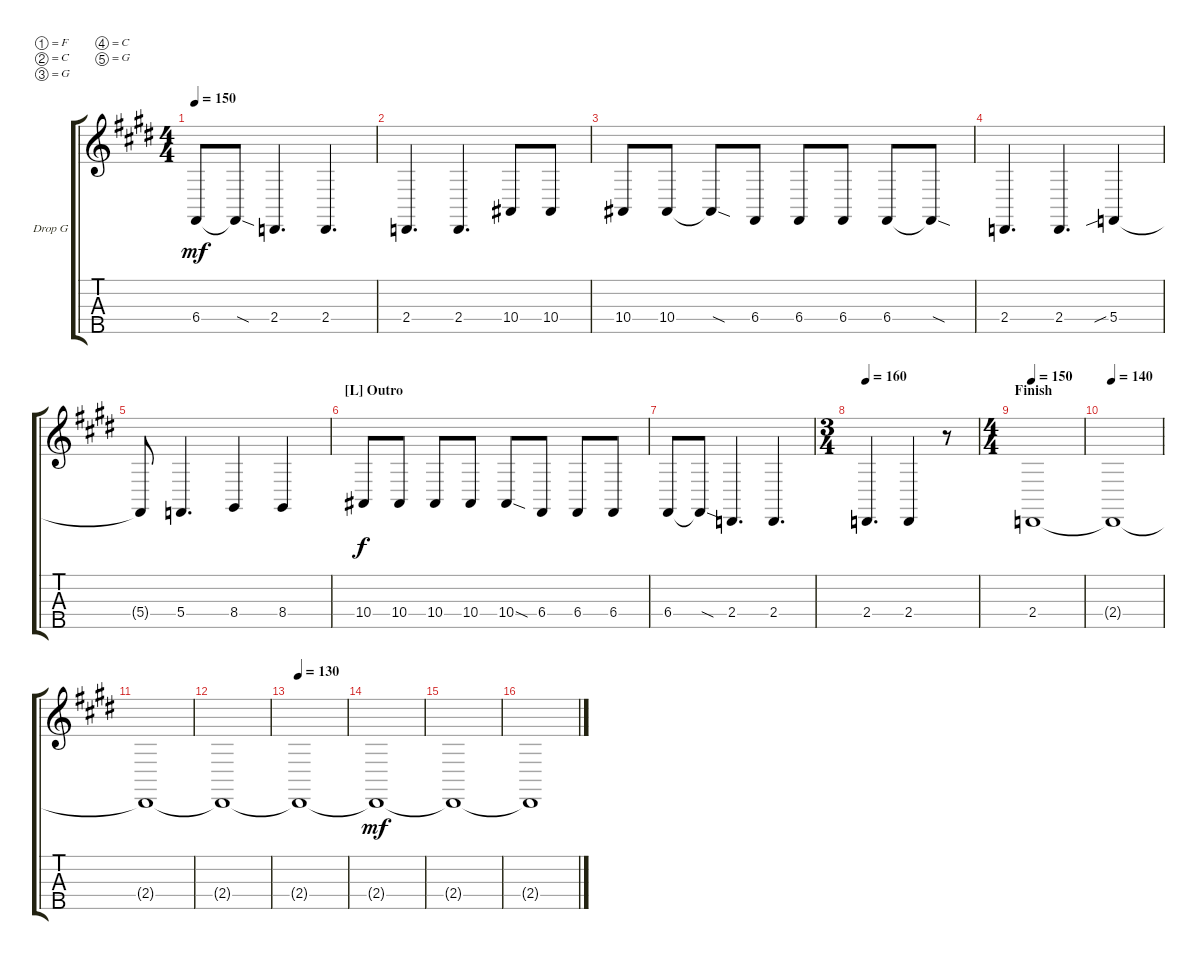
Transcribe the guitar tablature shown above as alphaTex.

\bracketExtendMode groupsimilarinstruments
\firstSystemTrackNameOrientation horizontal
\otherSystemsTrackNameOrientation horizontal
\track ("Bass" "Drop G") {instrument electricbassfinger}
\staff {score tabs}
\tuning (F2 C2 G1 C1 G0)
\ts (4 4)
\tempo 150
\clef g2
\ks e
6.4.8{dy mf} 6.4{sod t}.8 2.4.4{d} 2.4.4{d} |
2.4.4{d} 2.4.4{d} 10.4.8 10.4.8 |
10.4.8 10.4.8 10.4{sod t}.8 6.4.8 6.4.8 6.4.8 6.4.8 6.4{sod t}.8 |
2.4.4{d} 2.4.4{d} 5.4{sib}.4 |
5.4{t}.8 5.4.4{d} 8.4.4 8.4.4 |
\section ("L" "Outro")
10.4.8{dy f} 10.4.8 10.4.8 10.4.8 10.4{sod}.8 6.4.8 6.4.8 6.4.8 |
6.4.8 6.4{sod t}.8 2.4.4{d} 2.4.4{d} |
\ts (3 4)
\tempo 160
2.4.4{d} 2.4.4 r.8 |
\ts (4 4)
\section ("" "Finish")
\tempo 150
2.4.1 |
\tempo 140
2.4{t}.1 |
2.4{t}.1 |
2.4{t}.1 |
\tempo 130
2.4{t}.1 |
2.4{t}.1{dy mf} |
2.4{t}.1 |
2.4{t}.1
